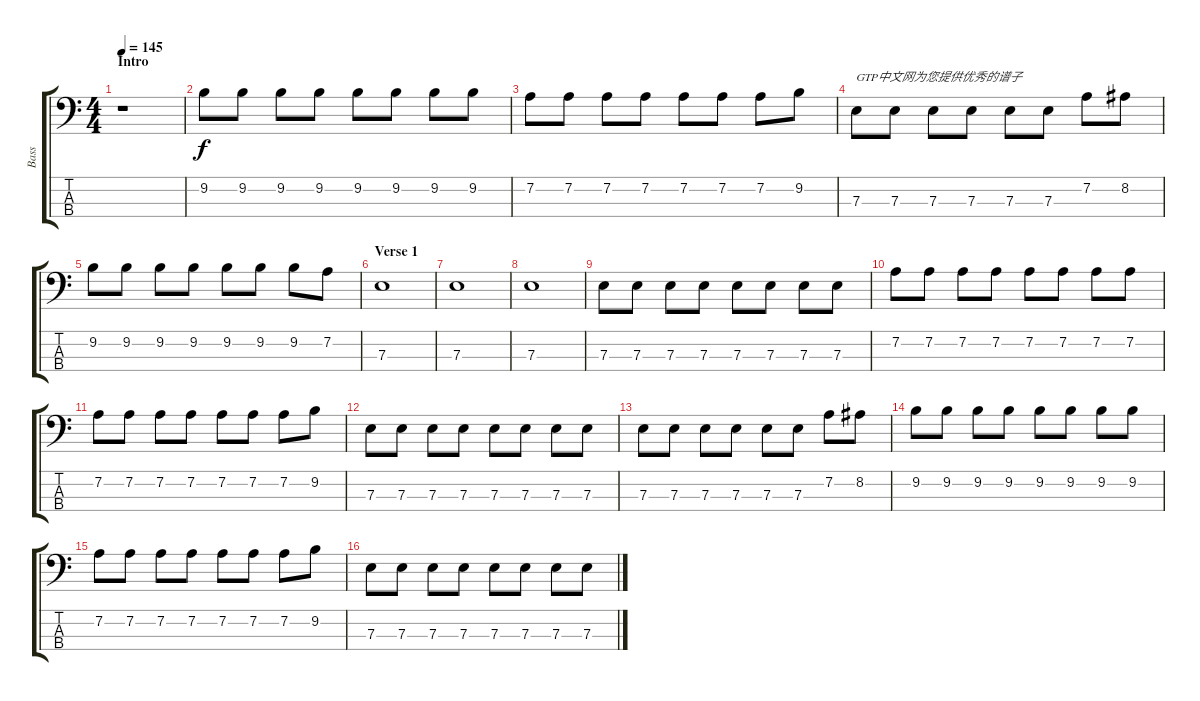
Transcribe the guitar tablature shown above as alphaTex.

\track ("Bass" "Bass") {instrument electricbasspick}
\staff {score tabs}
\tuning (G2 D2 A1 E1) {hide}
\ts (4 4)
\section ("" "Intro")
\tempo 145
\clef f4
\ks c
r.1{dy f instrument electricbasspick} |
9.2.8 9.2.8 9.2.8 9.2.8 9.2.8 9.2.8 9.2.8 9.2.8 |
7.2.8 7.2.8 7.2.8 7.2.8 7.2.8 7.2.8 7.2.8 9.2.8 |
7.3.8{txt "GTP中文网为您提供优秀的谱子"} 7.3.8 7.3.8 7.3.8 7.3.8 7.3.8 7.2.8 8.2.8 |
9.2.8 9.2.8 9.2.8 9.2.8 9.2.8 9.2.8 9.2.8 7.2.8 |
\section ("" "Verse 1")
7.3.1 |
7.3.1 |
7.3.1 |
7.3.8 7.3.8 7.3.8 7.3.8 7.3.8 7.3.8 7.3.8 7.3.8 |
7.2.8 7.2.8 7.2.8 7.2.8 7.2.8 7.2.8 7.2.8 7.2.8 |
7.2.8 7.2.8 7.2.8 7.2.8 7.2.8 7.2.8 7.2.8 9.2.8 |
7.3.8 7.3.8 7.3.8 7.3.8 7.3.8 7.3.8 7.3.8 7.3.8 |
7.3.8 7.3.8 7.3.8 7.3.8 7.3.8 7.3.8 7.2.8 8.2.8 |
9.2.8 9.2.8 9.2.8 9.2.8 9.2.8 9.2.8 9.2.8 9.2.8 |
7.2.8 7.2.8 7.2.8 7.2.8 7.2.8 7.2.8 7.2.8 9.2.8 |
7.3.8 7.3.8 7.3.8 7.3.8 7.3.8 7.3.8 7.3.8 7.3.8
